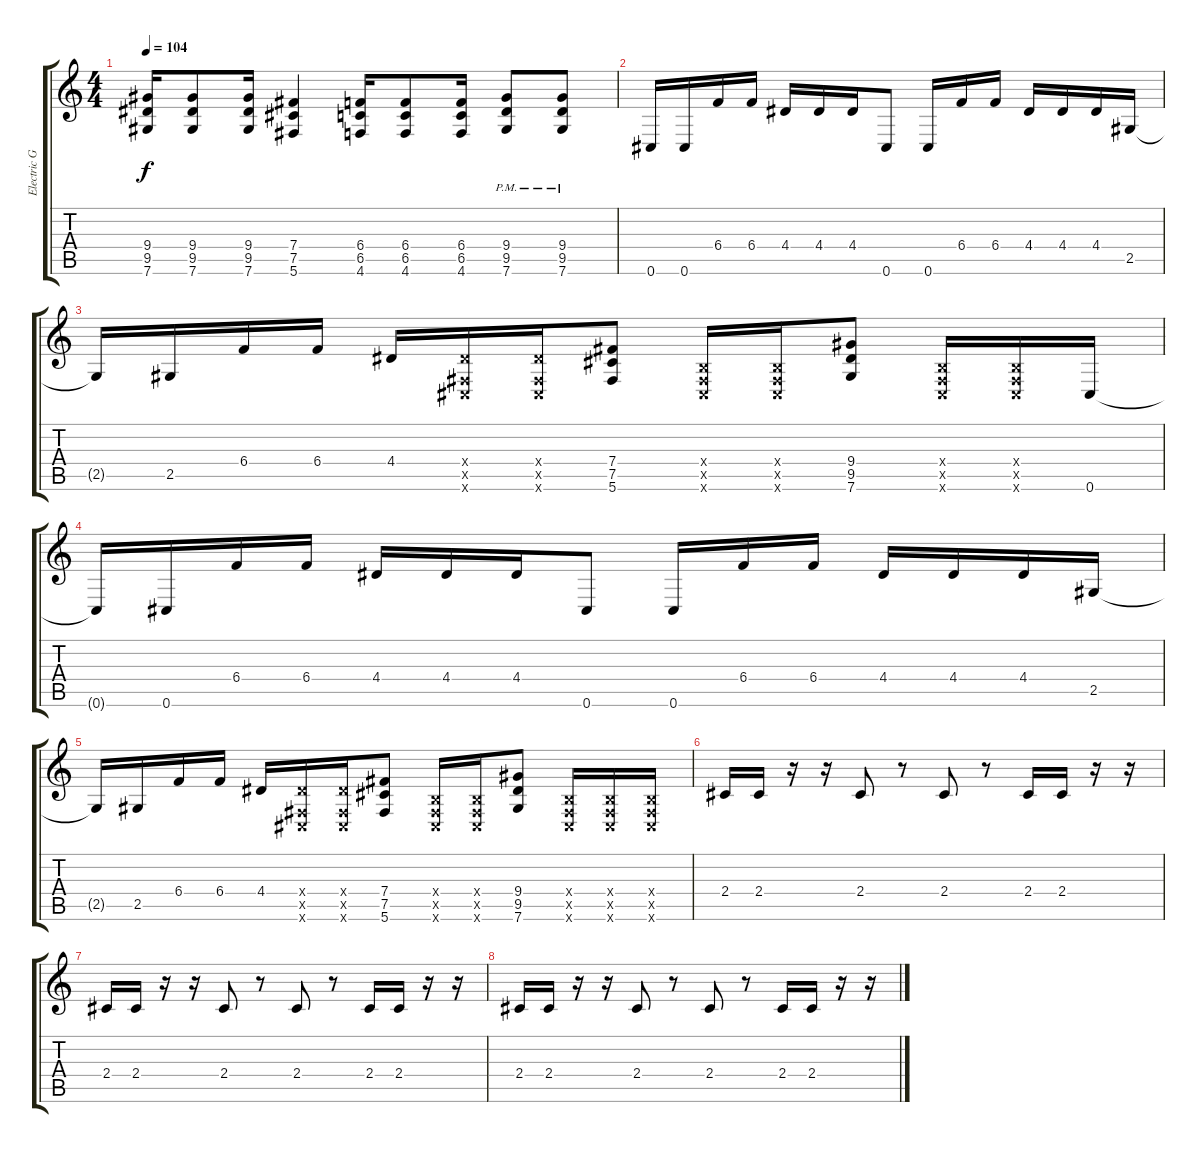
\track ("Electric Guitar Left" "Electric G") {instrument distortionguitar}
\staff {score tabs}
\tuning (Db4 Ab3 E3 B2 Gb2 Db2) {hide}
\ts (4 4)
\tempo 104
\clef g2
\ks c
(9.4 9.5 7.6).16{dy f instrument distortionguitar} (9.4 9.5 7.6).8 (9.4 9.5 7.6).16 (7.4 7.5 5.6).4 (6.4 6.5 4.6).16 (6.4 6.5 4.6).8 (6.4 6.5 4.6).16 (9.4{pm} 9.5{pm} 7.6{pm}).8 (9.4{pm} 9.5{pm} 7.6{pm}).8 |
0.6.16 0.6.16 6.4.16 6.4.16 4.4.16 4.4.16 4.4.16 0.6.8 0.6.16 6.4.16 6.4.16 4.4.16 4.4.16 4.4.16 2.5.16 |
2.5{t}.16 2.5.16 6.4.16 6.4.16 4.4.16 (4.4{x} 0.5{x} 0.6{x}).16 (4.4{x} 0.5{x} 0.6{x}).16 (7.4 7.5 5.6).8 (0.4{x} 0.5{x} 0.6{x}).16 (0.4{x} 0.5{x} 0.6{x}).16 (9.4 9.5 7.6).8 (0.4{x} 0.5{x} 0.6{x}).16 (0.4{x} 0.5{x} 0.6{x}).16 0.6.16 |
0.6{t}.16 0.6.16 6.4.16 6.4.16 4.4.16 4.4.16 4.4.16 0.6.8 0.6.16 6.4.16 6.4.16 4.4.16 4.4.16 4.4.16 2.5.16 |
2.5{t}.16 2.5.16 6.4.16 6.4.16 4.4.16 (4.4{x} 0.5{x} 0.6{x}).16 (4.4{x} 0.5{x} 0.6{x}).16 (7.4 7.5 5.6).8 (0.4{x} 0.5{x} 0.6{x}).16 (0.4{x} 0.5{x} 0.6{x}).16 (9.4 9.5 7.6).8 (0.4{x} 0.5{x} 0.6{x}).16 (0.4{x} 0.5{x} 0.6{x}).16 (0.4{x} 0.5{x} 0.6{x}).16 |
2.4.16 2.4.16 r.16 r.16 2.4.8 r.8 2.4.8 r.8 2.4.16 2.4.16 r.16 r.16 |
2.4.16 2.4.16 r.16 r.16 2.4.8 r.8 2.4.8 r.8 2.4.16 2.4.16 r.16 r.16 |
2.4.16 2.4.16 r.16 r.16 2.4.8 r.8 2.4.8 r.8 2.4.16 2.4.16 r.16 r.16
